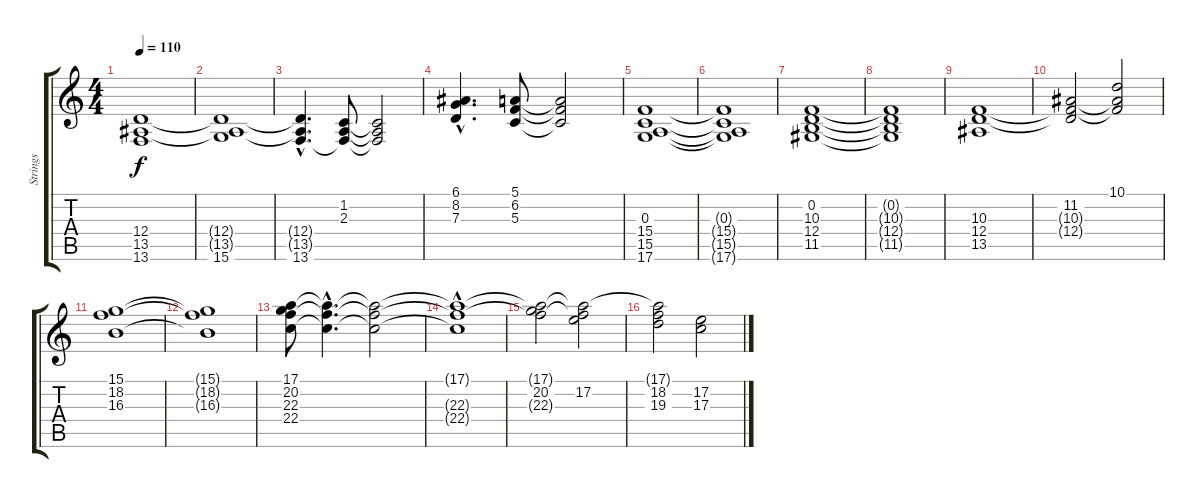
\track ("Strings" "Strings") {instrument stringensemble1}
\staff {score tabs}
\tuning (E4 B3 G3 D3 A2 E2) {hide}
\ts (4 4)
\tempo 110
\clef g2
\ks c
(12.4{t} 13.5{t} 13.6{t}).1{dy f} |
(12.4{t} 13.5{t} 15.6).1 |
(12.4{hac t} 13.5{hac t} 13.6{hac}).4{d} (1.2 2.3 13.6{t}).8 (1.2{t} 2.3{t} 13.6{t}).2 |
(6.1 8.2{hac} 7.3).4{d} (5.1 6.2 5.3).8 (5.1{t} 6.2{t} 5.3{t}).2 |
(0.3 15.4 15.5 17.6).1 |
(0.3{t} 15.4{t} 15.5{t} 17.6{t}).1 |
(0.2 10.3 12.4 11.5).1 |
(0.2{t} 10.3{t} 12.4{t} 11.5{t}).1 |
(10.3 12.4 13.5).1 |
(11.2 10.3{t} 12.4{t}).2 (10.1 11.2{t} 10.3{t}).2 |
(15.1 18.2 16.3).1 |
(15.1{t} 18.2{t} 16.3{t}).1 |
(17.1 20.2 22.3 22.4).8 (17.1{hac t} 22.3{hac t} 22.4{hac t}).4{d} (17.1{t} 22.3{t} 22.4{t}).2 |
(17.1{hac t} 22.3{t} 22.4{t}).1 |
(17.1{t} 20.2 22.3{t}).2 (17.1{t} 17.2 22.3{t}).2 |
(17.1{t} 18.2 19.3).2 (17.2 17.3).2
